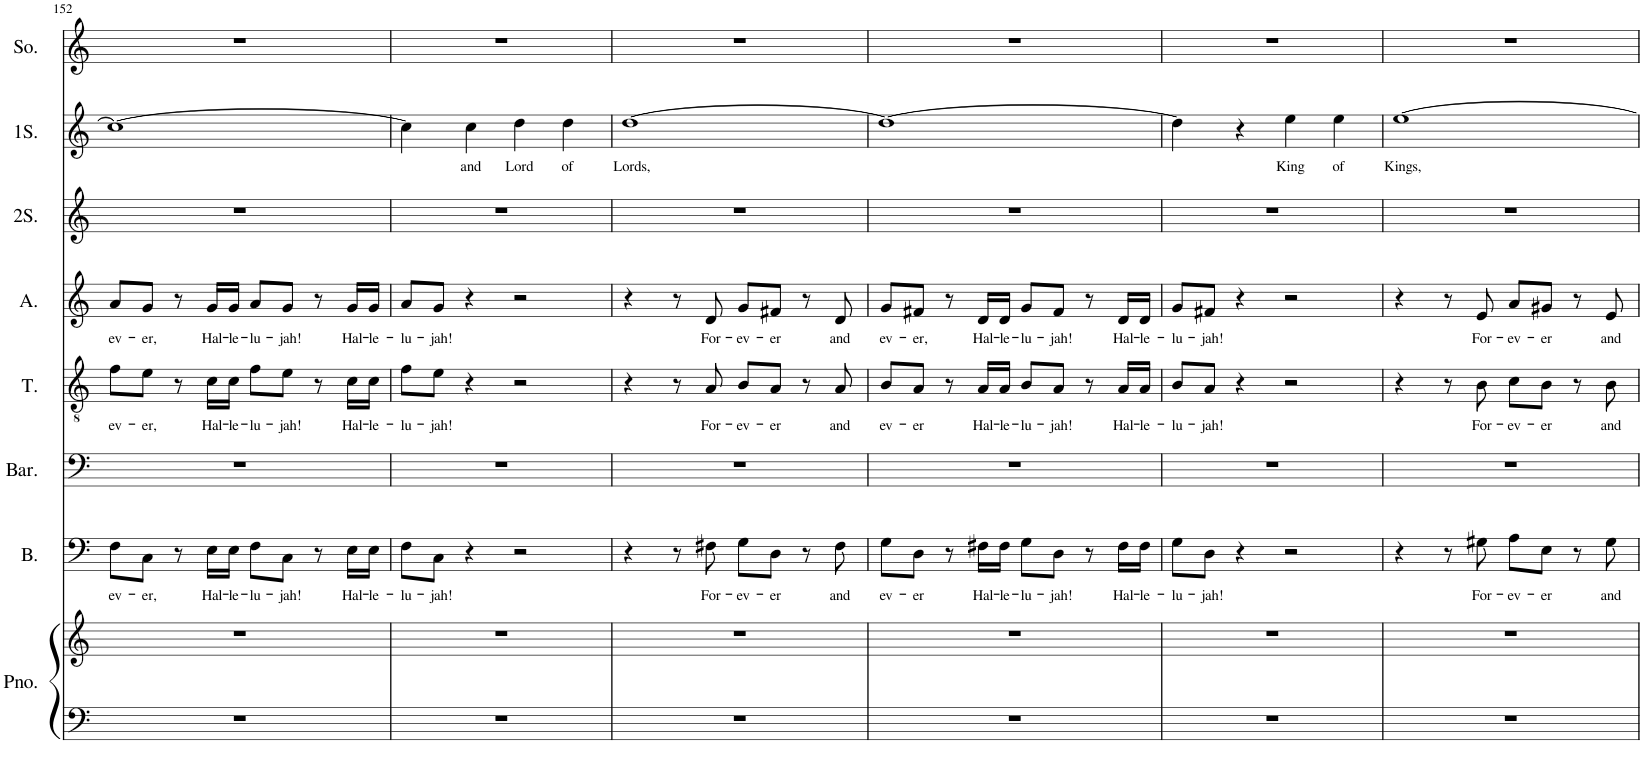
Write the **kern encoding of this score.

**kern	**kern	**kern	**text	**kern	**kern	**text	**kern	**text	**kern	**kern	**text	**kern
*part8	*part8	*part7	*part7	*part6	*part5	*part5	*part4	*part4	*part3	*part2	*part2	*part1
*staff9	*staff8	*staff7	*staff7	*staff6	*staff5	*staff5	*staff4	*staff4	*staff3	*staff2	*staff2	*staff1
*I"Piano	*	*I"Bass	*	*I"Baritone	*I"Tenor	*	*I"Alto	*	*I"2.Soprano	*I"1.Soprano	*	*I"Solo
*I'Pno.	*	*I'B.	*	*I'Bar.	*I'T.	*	*I'A.	*	*I'2S.	*I'1S.	*	*I'So.
!!LO:PB:g=z
*clefF4	*clefG2	*clefF4	*	*clefF4	*clefGv2	*	*clefG2	*	*clefG2	*clefG2	*	*clefG2
*k[]	*k[]	*k[]	*	*k[]	*k[]	*	*k[]	*	*k[]	*k[]	*	*k[]
*M4/4	*M4/4	*M4/4	*	*M4/4	*M4/4	*	*M4/4	*	*M4/4	*M4/4	*	*M4/4
=152	=152	=152	=152	=152	=152	=152	=152	=152	=152	=152	=152	=152
!	!	!	!LO:LY:b	!	!	!LO:LY:b	!	!LO:LY:b	!	!	!	!
1r	1r	8F\L	ev-	1r	8f\L	ev-	8a/L	ev-	1r	1cc_	.	1r
!	!	!	!LO:LY:b	!	!	!LO:LY:b	!	!LO:LY:b	!	!	!	!
.	.	8C\J	-er,	.	8e\J	-er,	8g/J	-er,	.	.	.	.
.	.	8r	.	.	8r	.	8r	.	.	.	.	.
!	!	!	!LO:LY:b	!	!	!LO:LY:b	!	!LO:LY:b	!	!	!	!
.	.	16E\LL	Hal-	.	16c\LL	Hal-	16g/LL	Hal-	.	.	.	.
!	!	!	!LO:LY:b	!	!	!LO:LY:b	!	!LO:LY:b	!	!	!	!
.	.	16E\JJ	-le-	.	16c\JJ	-le-	16g/JJ	-le-	.	.	.	.
!	!	!	!LO:LY:b	!	!	!LO:LY:b	!	!LO:LY:b	!	!	!	!
.	.	8F\L	-lu-	.	8f\L	-lu-	8a/L	-lu-	.	.	.	.
!	!	!	!LO:LY:b	!	!	!LO:LY:b	!	!LO:LY:b	!	!	!	!
.	.	8C\J	-jah!	.	8e\J	-jah!	8g/J	-jah!	.	.	.	.
.	.	8r	.	.	8r	.	8r	.	.	.	.	.
!	!	!	!LO:LY:b	!	!	!LO:LY:b	!	!LO:LY:b	!	!	!	!
.	.	16E\LL	Hal-	.	16c\LL	Hal-	16g/LL	Hal-	.	.	.	.
!	!	!	!LO:LY:b	!	!	!LO:LY:b	!	!LO:LY:b	!	!	!	!
.	.	16E\JJ	-le-	.	16c\JJ	-le-	16g/JJ	-le-	.	.	.	.
=153	=153	=153	=153	=153	=153	=153	=153	=153	=153	=153	=153	=153
!	!	!	!LO:LY:b	!	!	!LO:LY:b	!	!LO:LY:b	!	!	!	!
1r	1r	8F\L	-lu-	1r	8f\L	-lu-	8a/L	-lu-	1r	4cc\]	.	1r
!	!	!	!LO:LY:b	!	!	!LO:LY:b	!	!LO:LY:b	!	!	!	!
.	.	8C\J	-jah!	.	8e\J	-jah!	8g/J	-jah!	.	.	.	.
!	!	!	!	!	!	!	!	!	!	!	!LO:LY:b	!
.	.	4r	.	.	4r	.	4r	.	.	4cc\	and	.
!	!	!	!	!	!	!	!	!	!	!	!LO:LY:b	!
.	.	2r	.	.	2r	.	2r	.	.	4dd\	Lord	.
!	!	!	!	!	!	!	!	!	!	!	!LO:LY:b	!
.	.	.	.	.	.	.	.	.	.	4dd\	of	.
=154	=154	=154	=154	=154	=154	=154	=154	=154	=154	=154	=154	=154
!	!	!	!	!	!	!	!	!	!	!	!LO:LY:b	!
1r	1r	4r	.	1r	4r	.	4r	.	1r	[1dd	Lords,	1r
.	.	8r	.	.	8r	.	8r	.	.	.	.	.
!	!	!	!LO:LY:b	!	!	!LO:LY:b	!	!LO:LY:b	!	!	!	!
.	.	8F#X\	For-	.	8A/	For-	8d/	For-	.	.	.	.
!	!	!	!LO:LY:b	!	!	!LO:LY:b	!	!LO:LY:b	!	!	!	!
.	.	8G\L	-ev-	.	8B/L	-ev-	8g/L	-ev-	.	.	.	.
!	!	!	!LO:LY:b	!	!	!LO:LY:b	!	!LO:LY:b	!	!	!	!
.	.	8D\J	-er	.	8A/J	-er	8f#X/J	-er	.	.	.	.
.	.	8r	.	.	8r	.	8r	.	.	.	.	.
!	!	!	!LO:LY:b	!	!	!LO:LY:b	!	!LO:LY:b	!	!	!	!
.	.	8F#\	and	.	8A/	and	8d/	and	.	.	.	.
=155	=155	=155	=155	=155	=155	=155	=155	=155	=155	=155	=155	=155
!	!	!	!LO:LY:b	!	!	!LO:LY:b	!	!LO:LY:b	!	!	!	!
1r	1r	8G\L	ev-	1r	8B/L	ev-	8g/L	ev-	1r	1dd_	.	1r
!	!	!	!LO:LY:b	!	!	!LO:LY:b	!	!LO:LY:b	!	!	!	!
.	.	8D\J	-er	.	8A/J	-er	8f#X/J	-er,	.	.	.	.
.	.	8r	.	.	8r	.	8r	.	.	.	.	.
!	!	!	!LO:LY:b	!	!	!LO:LY:b	!	!LO:LY:b	!	!	!	!
.	.	16F#X\LL	Hal-	.	16A/LL	Hal-	16d/LL	Hal-	.	.	.	.
!	!	!	!LO:LY:b	!	!	!LO:LY:b	!	!LO:LY:b	!	!	!	!
.	.	16F#\JJ	-le-	.	16A/JJ	-le-	16d/JJ	-le-	.	.	.	.
!	!	!	!LO:LY:b	!	!	!LO:LY:b	!	!LO:LY:b	!	!	!	!
.	.	8G\L	-lu-	.	8B/L	-lu-	8g/L	-lu-	.	.	.	.
!	!	!	!LO:LY:b	!	!	!LO:LY:b	!	!LO:LY:b	!	!	!	!
.	.	8D\J	-jah!	.	8A/J	-jah!	8f#/J	-jah!	.	.	.	.
.	.	8r	.	.	8r	.	8r	.	.	.	.	.
!	!	!	!LO:LY:b	!	!	!LO:LY:b	!	!LO:LY:b	!	!	!	!
.	.	16F#\LL	Hal-	.	16A/LL	Hal-	16d/LL	Hal-	.	.	.	.
!	!	!	!LO:LY:b	!	!	!LO:LY:b	!	!LO:LY:b	!	!	!	!
.	.	16F#\JJ	-le-	.	16A/JJ	-le-	16d/JJ	-le-	.	.	.	.
=156	=156	=156	=156	=156	=156	=156	=156	=156	=156	=156	=156	=156
!	!	!	!LO:LY:b	!	!	!LO:LY:b	!	!LO:LY:b	!	!	!	!
1r	1r	8G\L	-lu-	1r	8B/L	-lu-	8g/L	-lu-	1r	4dd\]	.	1r
!	!	!	!LO:LY:b	!	!	!LO:LY:b	!	!LO:LY:b	!	!	!	!
.	.	8D\J	-jah!	.	8A/J	-jah!	8f#X/J	-jah!	.	.	.	.
.	.	4r	.	.	4r	.	4r	.	.	4r	.	.
!	!	!	!	!	!	!	!	!	!	!	!LO:LY:b	!
.	.	2r	.	.	2r	.	2r	.	.	4ee\	King	.
!	!	!	!	!	!	!	!	!	!	!	!LO:LY:b	!
.	.	.	.	.	.	.	.	.	.	4ee\	of	.
=157	=157	=157	=157	=157	=157	=157	=157	=157	=157	=157	=157	=157
!	!	!	!	!	!	!	!	!	!	!	!LO:LY:b	!
1r	1r	4r	.	1r	4r	.	4r	.	1r	[1ee	Kings,	1r
.	.	8r	.	.	8r	.	8r	.	.	.	.	.
!	!	!	!LO:LY:b	!	!	!LO:LY:b	!	!LO:LY:b	!	!	!	!
.	.	8G#X\	For-	.	8B\	For-	8e/	For-	.	.	.	.
!	!	!	!LO:LY:b	!	!	!LO:LY:b	!	!LO:LY:b	!	!	!	!
.	.	8A\L	-ev-	.	8c\L	-ev-	8a/L	-ev-	.	.	.	.
!	!	!	!LO:LY:b	!	!	!LO:LY:b	!	!LO:LY:b	!	!	!	!
.	.	8E\J	-er	.	8B\J	-er	8g#X/J	-er	.	.	.	.
.	.	8r	.	.	8r	.	8r	.	.	.	.	.
!	!	!	!LO:LY:b	!	!	!LO:LY:b	!	!LO:LY:b	!	!	!	!
.	.	8G#\	and	.	8B\	and	8e/	and	.	.	.	.
=	=	=	=	=	=	=	=	=	=	=	=	=
*-	*-	*-	*-	*-	*-	*-	*-	*-	*-	*-	*-	*-
